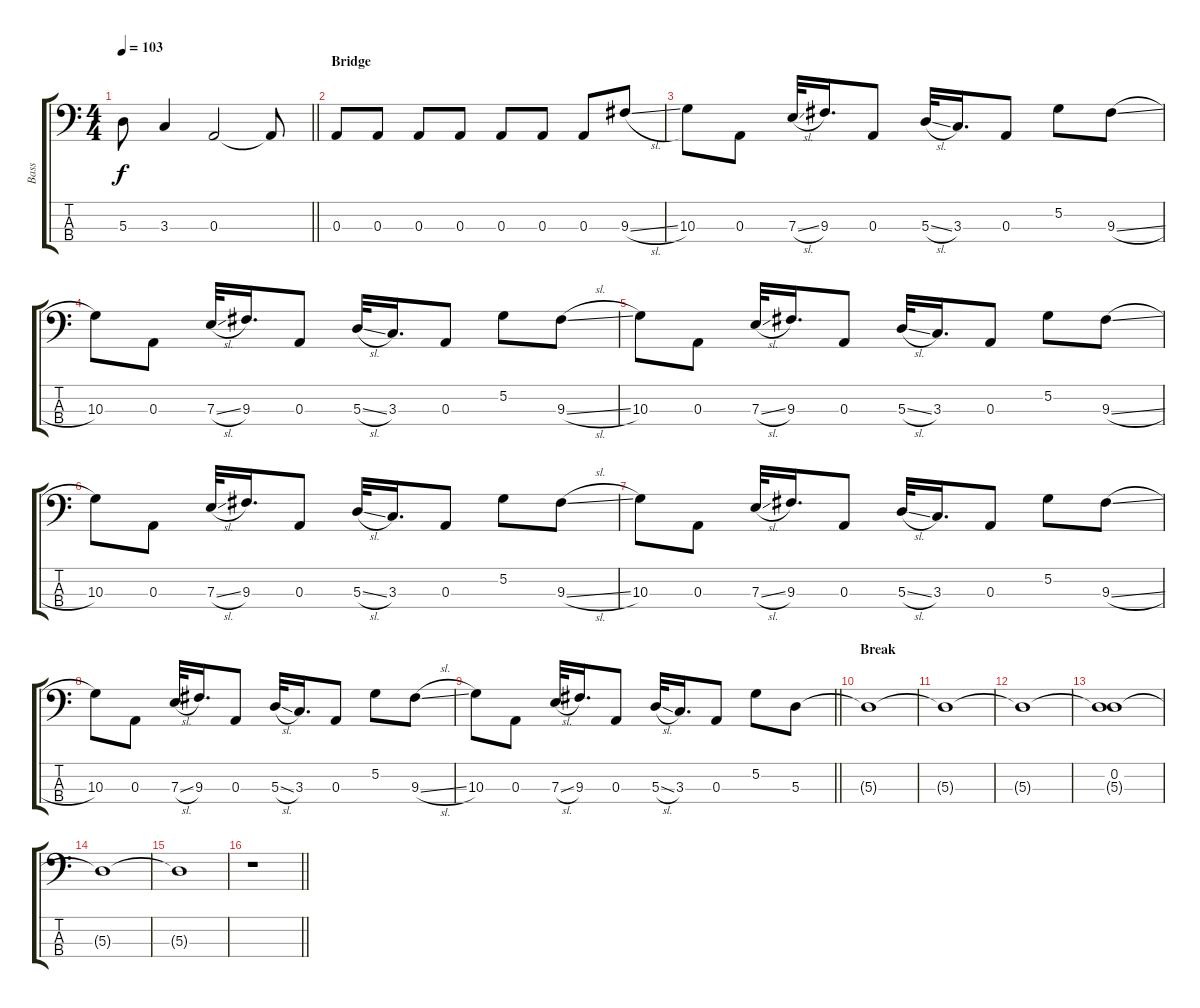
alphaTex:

\track ("Bass" "Bass") {instrument electricbassfinger}
\staff {score tabs}
\tuning (G2 D2 A1 E1) {hide}
\ts (4 4)
\tempo 103
\clef f4
\barLineRight lightlight
\ks c
5.3.8{dy f} 3.3.4 0.3.2 0.3{t}.8 |
\section ("" "Bridge")
0.3.8 0.3.8 0.3.8 0.3.8 0.3.8 0.3.8 0.3.8 9.3{sl}.8 |
10.3.8 0.3.8 7.3{sl}.32 9.3.16{d} 0.3.8 5.3{sl}.32 3.3.16{d} 0.3.8 5.2.8 9.3{sl}.8 |
10.3.8 0.3.8 7.3{sl}.32 9.3.16{d} 0.3.8 5.3{sl}.32 3.3.16{d} 0.3.8 5.2.8 9.3{sl}.8 |
10.3.8 0.3.8 7.3{sl}.32 9.3.16{d} 0.3.8 5.3{sl}.32 3.3.16{d} 0.3.8 5.2.8 9.3{sl}.8 |
10.3.8 0.3.8 7.3{sl}.32 9.3.16{d} 0.3.8 5.3{sl}.32 3.3.16{d} 0.3.8 5.2.8 9.3{sl}.8 |
10.3.8 0.3.8 7.3{sl}.32 9.3.16{d} 0.3.8 5.3{sl}.32 3.3.16{d} 0.3.8 5.2.8 9.3{sl}.8 |
10.3.8 0.3.8 7.3{sl}.32 9.3.16{d} 0.3.8 5.3{sl}.32 3.3.16{d} 0.3.8 5.2.8 9.3{sl}.8 |
\barLineRight lightlight
10.3.8 0.3.8 7.3{sl}.32 9.3.16{d} 0.3.8 5.3{sl}.32 3.3.16{d} 0.3.8 5.2.8 5.3.8 |
\section ("" "Break")
5.3{t}.1 |
5.3{t}.1 |
5.3{t}.1 |
(0.2 5.3{t}).1 |
5.3{t}.1 |
5.3{t}.1 |
\barLineRight lightlight
r.1
